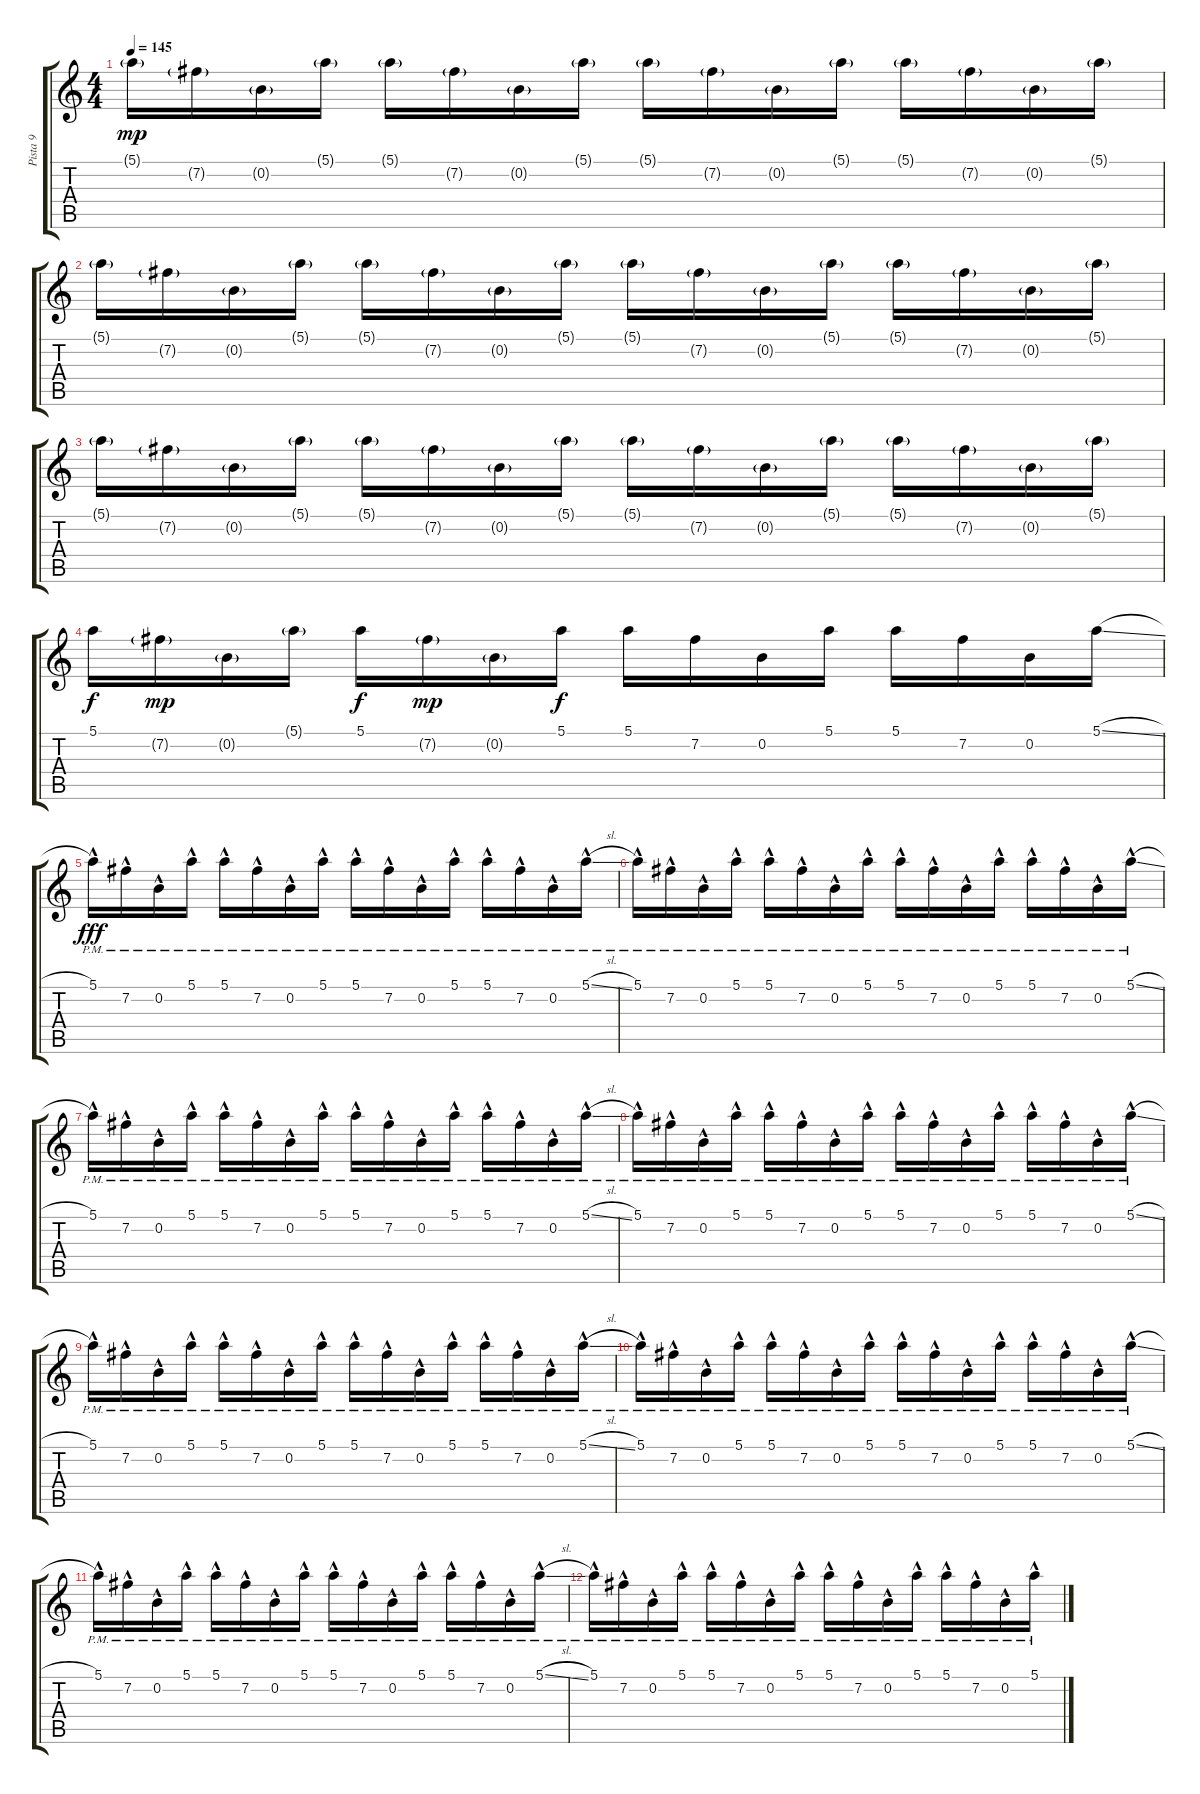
\track ("Pista 9" "Pista 9") {instrument synthbass1}
\staff {score tabs}
\tuning (E4 B3 G3 D3 A2 E2) {hide}
\ts (4 4)
\tempo 145
\clef g2
\ks c
5.1{g}.16{dy mp} 7.2{g}.16 0.2{g}.16 5.1{g}.16 5.1{g}.16 7.2{g}.16 0.2{g}.16 5.1{g}.16 5.1{g}.16 7.2{g}.16 0.2{g}.16 5.1{g}.16 5.1{g}.16 7.2{g}.16 0.2{g}.16 5.1{g}.16 |
5.1{g}.16 7.2{g}.16 0.2{g}.16 5.1{g}.16 5.1{g}.16 7.2{g}.16 0.2{g}.16 5.1{g}.16 5.1{g}.16 7.2{g}.16 0.2{g}.16 5.1{g}.16 5.1{g}.16 7.2{g}.16 0.2{g}.16 5.1{g}.16 |
5.1{g}.16 7.2{g}.16 0.2{g}.16 5.1{g}.16 5.1{g}.16 7.2{g}.16 0.2{g}.16 5.1{g}.16 5.1{g}.16 7.2{g}.16 0.2{g}.16 5.1{g}.16 5.1{g}.16 7.2{g}.16 0.2{g}.16 5.1{g}.16 |
5.1.16{dy f} 7.2{g}.16{dy mp} 0.2{g}.16 5.1{g}.16 5.1.16{dy f} 7.2{g}.16{dy mp} 0.2{g}.16 5.1.16{dy f} 5.1.16 7.2.16 0.2.16 5.1.16 5.1.16 7.2.16 0.2.16 5.1{sl}.16 |
5.1{hac pm}.16{dy fff} 7.2{hac pm}.16 0.2{hac pm}.16 5.1{hac pm}.16 5.1{hac pm}.16 7.2{hac pm}.16 0.2{hac pm}.16 5.1{hac pm}.16 5.1{hac pm}.16 7.2{hac pm}.16 0.2{hac pm}.16 5.1{hac pm}.16 5.1{hac pm}.16 7.2{hac pm}.16 0.2{hac pm}.16 5.1{sl hac pm}.16 |
5.1{hac pm}.16 7.2{hac pm}.16 0.2{hac pm}.16 5.1{hac pm}.16 5.1{hac pm}.16 7.2{hac pm}.16 0.2{hac pm}.16 5.1{hac pm}.16 5.1{hac pm}.16 7.2{hac pm}.16 0.2{hac pm}.16 5.1{hac pm}.16 5.1{hac pm}.16 7.2{hac pm}.16 0.2{hac pm}.16 5.1{sl hac pm}.16 |
5.1{hac pm}.16 7.2{hac pm}.16 0.2{hac pm}.16 5.1{hac pm}.16 5.1{hac pm}.16 7.2{hac pm}.16 0.2{hac pm}.16 5.1{hac pm}.16 5.1{hac pm}.16 7.2{hac pm}.16 0.2{hac pm}.16 5.1{hac pm}.16 5.1{hac pm}.16 7.2{hac pm}.16 0.2{hac pm}.16 5.1{sl hac pm}.16 |
5.1{hac pm}.16 7.2{hac pm}.16 0.2{hac pm}.16 5.1{hac pm}.16 5.1{hac pm}.16 7.2{hac pm}.16 0.2{hac pm}.16 5.1{hac pm}.16 5.1{hac pm}.16 7.2{hac pm}.16 0.2{hac pm}.16 5.1{hac pm}.16 5.1{hac pm}.16 7.2{hac pm}.16 0.2{hac pm}.16 5.1{sl hac pm}.16 |
5.1{hac pm}.16 7.2{hac pm}.16 0.2{hac pm}.16 5.1{hac pm}.16 5.1{hac pm}.16 7.2{hac pm}.16 0.2{hac pm}.16 5.1{hac pm}.16 5.1{hac pm}.16 7.2{hac pm}.16 0.2{hac pm}.16 5.1{hac pm}.16 5.1{hac pm}.16 7.2{hac pm}.16 0.2{hac pm}.16 5.1{sl hac pm}.16 |
5.1{hac pm}.16 7.2{hac pm}.16 0.2{hac pm}.16 5.1{hac pm}.16 5.1{hac pm}.16 7.2{hac pm}.16 0.2{hac pm}.16 5.1{hac pm}.16 5.1{hac pm}.16 7.2{hac pm}.16 0.2{hac pm}.16 5.1{hac pm}.16 5.1{hac pm}.16 7.2{hac pm}.16 0.2{hac pm}.16 5.1{sl hac pm}.16 |
5.1{hac pm}.16 7.2{hac pm}.16 0.2{hac pm}.16 5.1{hac pm}.16 5.1{hac pm}.16 7.2{hac pm}.16 0.2{hac pm}.16 5.1{hac pm}.16 5.1{hac pm}.16 7.2{hac pm}.16 0.2{hac pm}.16 5.1{hac pm}.16 5.1{hac pm}.16 7.2{hac pm}.16 0.2{hac pm}.16 5.1{sl hac pm}.16 |
5.1{hac pm}.16 7.2{hac pm}.16 0.2{hac pm}.16 5.1{hac pm}.16 5.1{hac pm}.16 7.2{hac pm}.16 0.2{hac pm}.16 5.1{hac pm}.16 5.1{hac pm}.16 7.2{hac pm}.16 0.2{hac pm}.16 5.1{hac pm}.16 5.1{hac pm}.16 7.2{hac pm}.16 0.2{hac pm}.16 5.1{hac pm}.16
